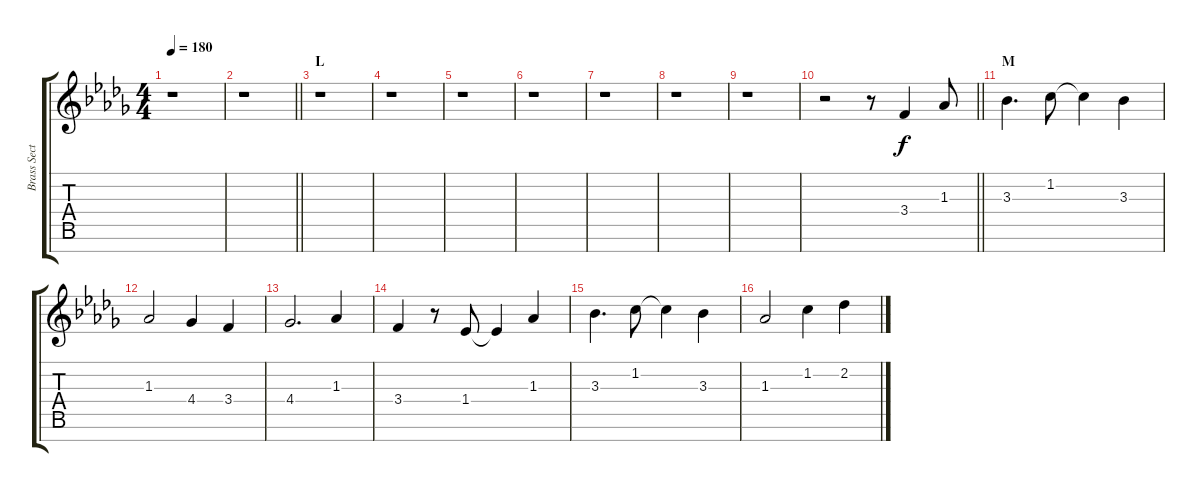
\track ("Brass Section" "Brass Sect") {instrument brasssection}
\staff {score tabs}
\tuning (E5 B4 G4 D4 A3 E3 B2) {hide}
\ts (4 4)
\tempo 180
\clef g2
\ks db
r.1{dy f} |
\barLineRight lightlight
r.1 |
\section ("" "L")
r.1 |
r.1 |
r.1 |
r.1 |
r.1 |
r.1 |
r.1 |
\barLineRight lightlight
r.2 r.8 3.4.4 1.3.8 |
\section ("" "M")
3.3.4{d} 1.2.8 1.2{t}.4 3.3.4 |
1.3.2 4.4.4 3.4.4 |
4.4.2{d} 1.3.4 |
3.4.4 r.8 1.4.8 1.4{t}.4 1.3.4 |
3.3.4{d} 1.2.8 1.2{t}.4 3.3.4 |
1.3.2 1.2.4 2.2.4
